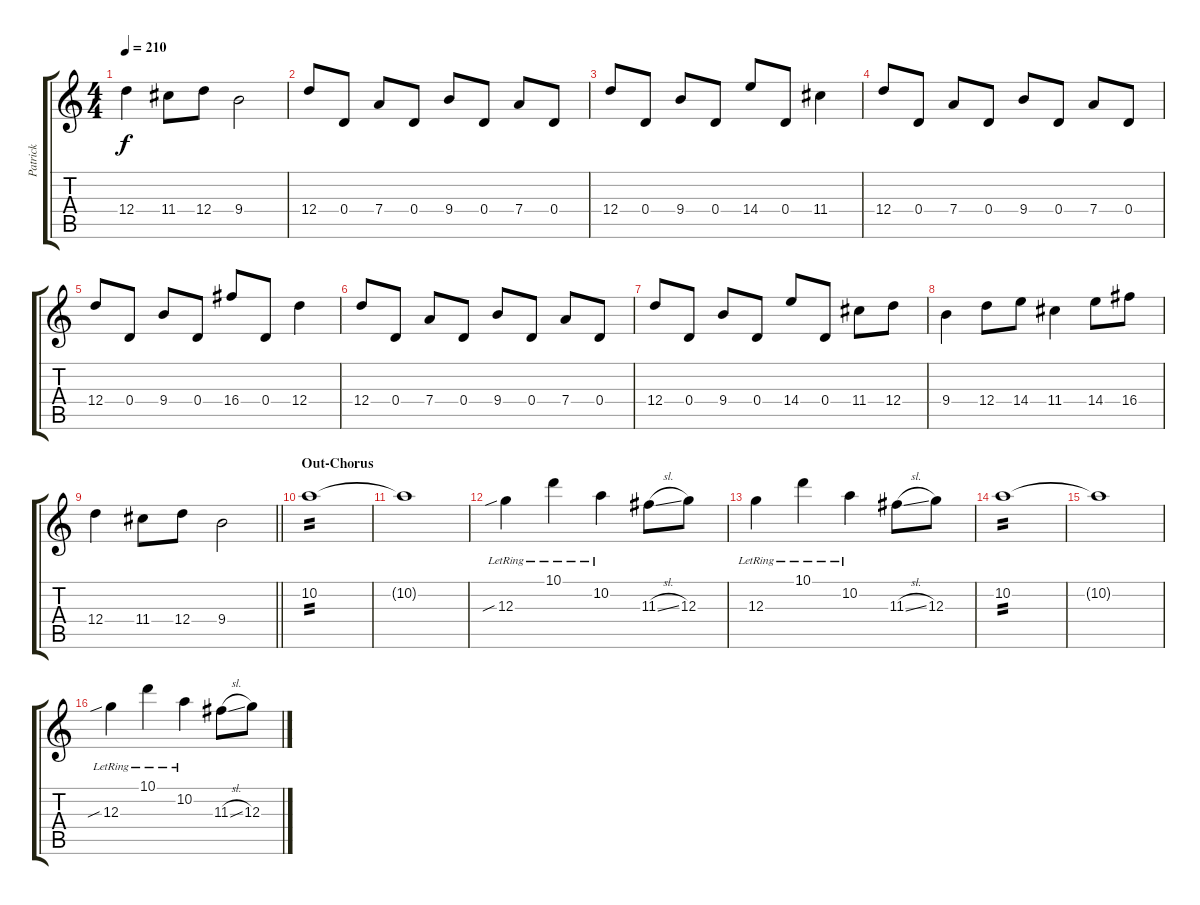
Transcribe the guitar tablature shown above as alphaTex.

\track ("Patrick" "Patrick") {instrument distortionguitar}
\staff {score tabs}
\tuning (E4 B3 G3 D3 A2 D2) {hide}
\ts (4 4)
\tempo 210
\clef g2
\ks c
12.4.4{dy f} 11.4.8 12.4.8 9.4.2 |
12.4.8 0.4.8 7.4.8 0.4.8 9.4.8 0.4.8 7.4.8 0.4.8 |
12.4.8 0.4.8 9.4.8 0.4.8 14.4.8 0.4.8 11.4.4 |
12.4.8 0.4.8 7.4.8 0.4.8 9.4.8 0.4.8 7.4.8 0.4.8 |
12.4.8 0.4.8 9.4.8 0.4.8 16.4.8 0.4.8 12.4.4 |
12.4.8 0.4.8 7.4.8 0.4.8 9.4.8 0.4.8 7.4.8 0.4.8 |
12.4.8 0.4.8 9.4.8 0.4.8 14.4.8 0.4.8 11.4.8 12.4.8 |
9.4.4 12.4.8 14.4.8 11.4.4 14.4.8 16.4.8 |
\barLineRight lightlight
12.4.4 11.4.8 12.4.8 9.4.2 |
\section ("" "Out-Chorus")
10.2.1{tp 2} |
10.2{t}.1 |
12.3{sib lr}.4 10.1{lr}.4 10.2{lr}.4 11.3{sl}.8 12.3.8 |
12.3{lr}.4 10.1{lr}.4 10.2{lr}.4 11.3{sl}.8 12.3.8 |
10.2.1{tp 2} |
10.2{t}.1 |
12.3{sib lr}.4 10.1{lr}.4 10.2{lr}.4 11.3{sl}.8 12.3.8
